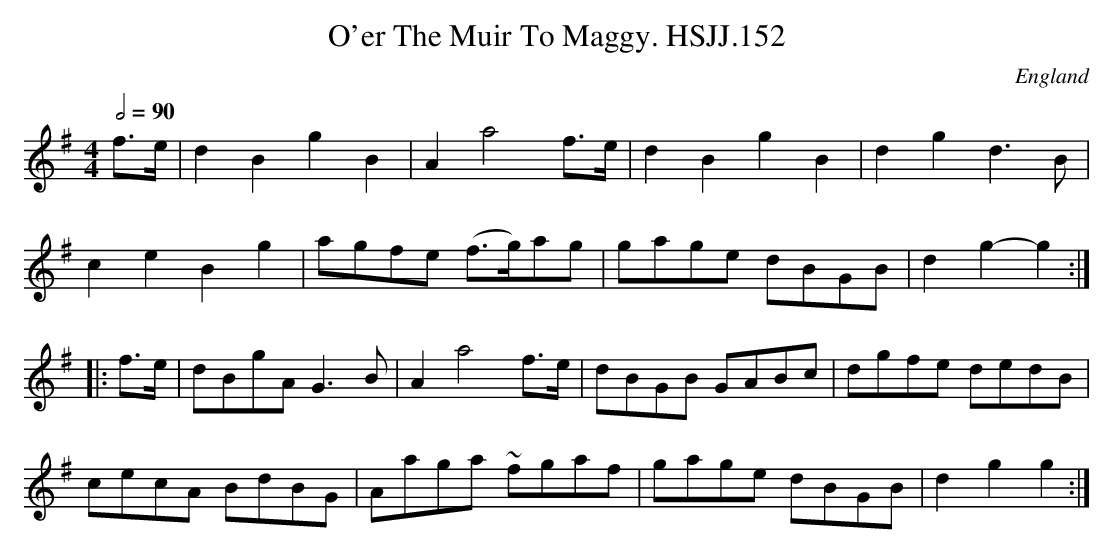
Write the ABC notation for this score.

X:1
T:O'er The Muir To Maggy. HSJJ.152
L:1/8
M:4/4
O:England
Q:1/2=90
K:G
f>e|d2B2g2B2|A2a4f>e|d2B2g2B2|d2g2d3B|!
c2e2B2g2|agfe (f>g)ag|gage dBGB|d2g2-g2:|!
|:f>e|dBgAG3B|A2a4f>e|dBGB GABc|dgfe dedB|!
cecA BdBG|Aaga ~fgaf|gage dBGB|d2g2g2:|
